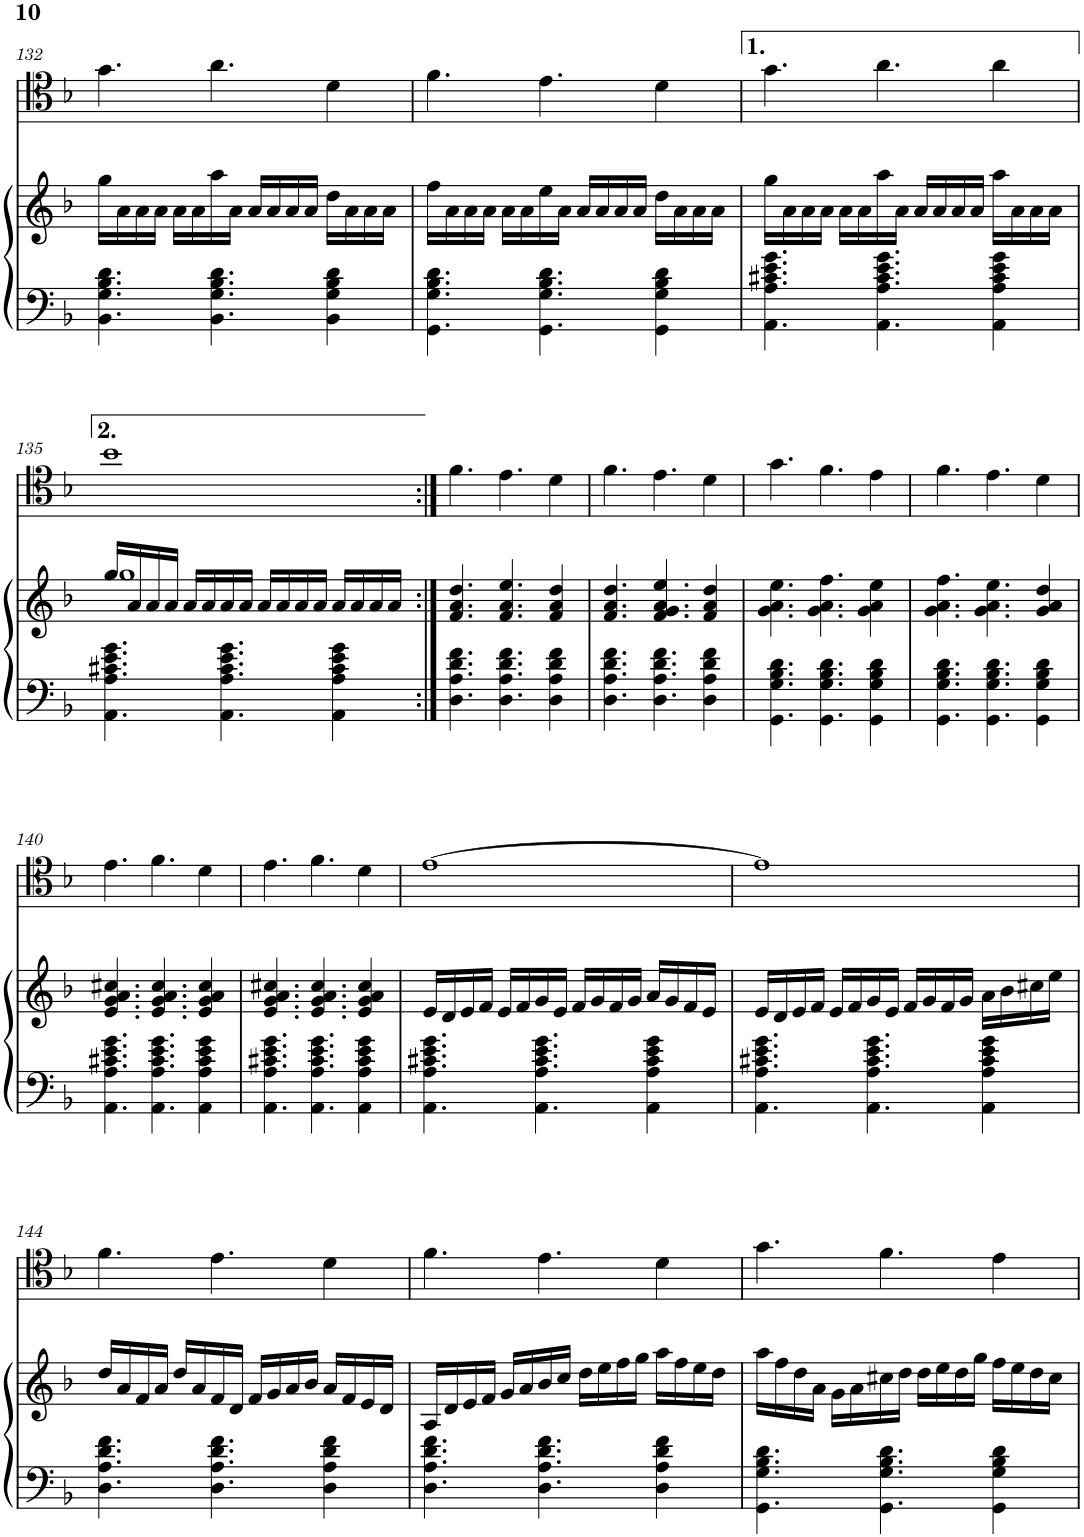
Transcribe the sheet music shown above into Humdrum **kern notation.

**kern	**kern	**kern
*part2	*part2	*part1
*staff3	*staff2	*staff1
*I"Фортепіано	*	*I"Тромбон
!!LO:PB:g=z
*clefF4	*clefG2	*clefC4
*k[b-]	*k[b-]	*k[b-]
*M4/4	*M4/4	*M4/4
=132	=132	=132
4.BB-\ 4.G\ 4.B-\ 4.d\	16gg\LL	4.g\
.	16a\	.
.	16a\	.
.	16a\JJ	.
.	16a\LL	.
.	16a\	.
4.BB-\ 4.G\ 4.B-\ 4.d\	16aa\	4.a\
.	16a\JJ	.
.	16a/LL	.
.	16a/	.
.	16a/	.
.	16a/JJ	.
4BB-\ 4G\ 4B-\ 4d\	16dd\LL	4d\
.	16a\	.
.	16a\	.
.	16a\JJ	.
=133	=133	=133
4.GG\ 4.G\ 4.B-\ 4.d\	16ff\LL	4.f\
.	16a\	.
.	16a\	.
.	16a\JJ	.
.	16a\LL	.
.	16a\	.
4.GG\ 4.G\ 4.B-\ 4.d\	16ee\	4.e\
.	16a\JJ	.
.	16a/LL	.
.	16a/	.
.	16a/	.
.	16a/JJ	.
4GG\ 4G\ 4B-\ 4d\	16dd\LL	4d\
.	16a\	.
.	16a\	.
.	16a\JJ	.
=134	=134	=134
4.AA\ 4.A\ 4.c#X\ 4.e\ 4.g\	16gg\LL	4.g\
.	16a\	.
.	16a\	.
.	16a\JJ	.
.	16a\LL	.
.	16a\	.
4.AA\ 4.A\ 4.c#\ 4.e\ 4.g\	16aa\	4.a\
.	16a\JJ	.
.	16a/LL	.
.	16a/	.
.	16a/	.
.	16a/JJ	.
4AA\ 4A\ 4c#\ 4e\ 4g\	16aa\LL	4a\
.	16a\	.
.	16a\	.
.	16a\JJ	.
!!LO:LB:g=z
=135	=135	=135
*	*^	*
4.AA\ 4.A\ 4.c#X\ 4.e\ 4.g\	16gg/LL	1gg	1b-
.	16a/	.	.
.	16a/	.	.
.	16a/JJ	.	.
.	16a/LL	.	.
.	16a/	.	.
4.AA\ 4.A\ 4.c#\ 4.e\ 4.g\	16a/	.	.
.	16a/JJ	.	.
.	16a/LL	.	.
.	16a/	.	.
.	16a/	.	.
.	16a/JJ	.	.
4AA\ 4A\ 4c#\ 4e\ 4g\	16a/LL	.	.
.	16a/	.	.
.	16a/	.	.
.	16a/JJ	.	.
*	*v	*v	*
=136:|!	=136:|!	=136:|!
4.D\ 4.A\ 4.d\ 4.f\	4.f/ 4.a/ 4.dd/	4.f\
4.D\ 4.A\ 4.d\ 4.f\	4.f/ 4.a/ 4.ee/	4.e\
4D\ 4A\ 4d\ 4f\	4f/ 4a/ 4dd/	4d\
=137	=137	=137
4.D\ 4.A\ 4.d\ 4.f\	4.f/ 4.a/ 4.dd/	4.f\
4.D\ 4.A\ 4.d\ 4.f\	4.f/ 4.g/ 4.a/ 4.ee/	4.e\
4D\ 4A\ 4d\ 4f\	4f/ 4a/ 4dd/	4d\
=138	=138	=138
4.GG\ 4.G\ 4.B-\ 4.d\	4.g\ 4.a\ 4.ee\	4.g\
4.GG\ 4.G\ 4.B-\ 4.d\	4.g\ 4.a\ 4.ff\	4.f\
4GG\ 4G\ 4B-\ 4d\	4g\ 4a\ 4ee\	4e\
=139	=139	=139
4.GG\ 4.G\ 4.B-\ 4.d\	4.g\ 4.a\ 4.ff\	4.f\
4.GG\ 4.G\ 4.B-\ 4.d\	4.g\ 4.a\ 4.ee\	4.e\
4GG\ 4G\ 4B-\ 4d\	4g/ 4a/ 4dd/	4d\
!!LO:LB:g=z
=140	=140	=140
4.AA\ 4.A\ 4.c#X\ 4.e\ 4.g\	4.e/ 4.g/ 4.a/ 4.cc#X/	4.e\
4.AA\ 4.A\ 4.c#\ 4.e\ 4.g\	4.e/ 4.g/ 4.a/ 4.cc#/	4.f\
4AA\ 4A\ 4c#\ 4e\ 4g\	4e/ 4g/ 4a/ 4cc#/	4d\
=141	=141	=141
4.AA\ 4.A\ 4.c#X\ 4.e\ 4.g\	4.e/ 4.g/ 4.a/ 4.cc#X/	4.e\
4.AA\ 4.A\ 4.c#\ 4.e\ 4.g\	4.e/ 4.g/ 4.a/ 4.cc#/	4.f\
4AA\ 4A\ 4c#\ 4e\ 4g\	4e/ 4g/ 4a/ 4cc#/	4d\
=142	=142	=142
4.AA\ 4.A\ 4.c#X\ 4.e\ 4.g\	16e/LL	[1e
.	16d/	.
.	16e/	.
.	16f/JJ	.
.	16e/LL	.
.	16f/	.
4.AA\ 4.A\ 4.c#\ 4.e\ 4.g\	16g/	.
.	16e/JJ	.
.	16f/LL	.
.	16g/	.
.	16f/	.
.	16g/JJ	.
4AA\ 4A\ 4c#\ 4e\ 4g\	16a/LL	.
.	16g/	.
.	16f/	.
.	16e/JJ	.
=143	=143	=143
4.AA\ 4.A\ 4.c#X\ 4.e\ 4.g\	16e/LL	1e]
.	16d/	.
.	16e/	.
.	16f/JJ	.
.	16e/LL	.
.	16f/	.
4.AA\ 4.A\ 4.c#\ 4.e\ 4.g\	16g/	.
.	16e/JJ	.
.	16f/LL	.
.	16g/	.
.	16f/	.
.	16g/JJ	.
4AA\ 4A\ 4c#\ 4e\ 4g\	16a\LL	.
.	16b-\	.
.	16cc#X\	.
.	16ee\JJ	.
!!LO:LB:g=z
=144	=144	=144
4.D\ 4.A\ 4.d\ 4.f\	16dd/LL	4.f\
.	16a/	.
.	16f/	.
.	16a/JJ	.
.	16dd/LL	.
.	16a/	.
4.D\ 4.A\ 4.d\ 4.f\	16f/	4.e\
.	16d/JJ	.
.	16f/LL	.
.	16g/	.
.	16a/	.
.	16b-/JJ	.
4D\ 4A\ 4d\ 4f\	16a/LL	4d\
.	16f/	.
.	16e/	.
.	16d/JJ	.
=145	=145	=145
4.D\ 4.A\ 4.d\ 4.f\	16A/LL	4.f\
.	16d/	.
.	16e/	.
.	16f/JJ	.
.	16g/LL	.
.	16a/	.
4.D\ 4.A\ 4.d\ 4.f\	16b-/	4.e\
.	16cc/JJ	.
.	16dd\LL	.
.	16ee\	.
.	16ff\	.
.	16gg\JJ	.
4D\ 4A\ 4d\ 4f\	16aa\LL	4d\
.	16ff\	.
.	16ee\	.
.	16dd\JJ	.
=146	=146	=146
4.GG\ 4.G\ 4.B-\ 4.d\	16aa\LL	4.g\
.	16ff\	.
.	16dd\	.
.	16a\JJ	.
.	16g\LL	.
.	16a\	.
4.GG\ 4.G\ 4.B-\ 4.d\	16cc#X\	4.f\
.	16dd\JJ	.
.	16dd\LL	.
.	16ee\	.
.	16dd\	.
.	16gg\JJ	.
4GG\ 4G\ 4B-\ 4d\	16ff\LL	4e\
.	16ee\	.
.	16dd\	.
.	16cc#\JJ	.
=	=	=
*-	*-	*-
